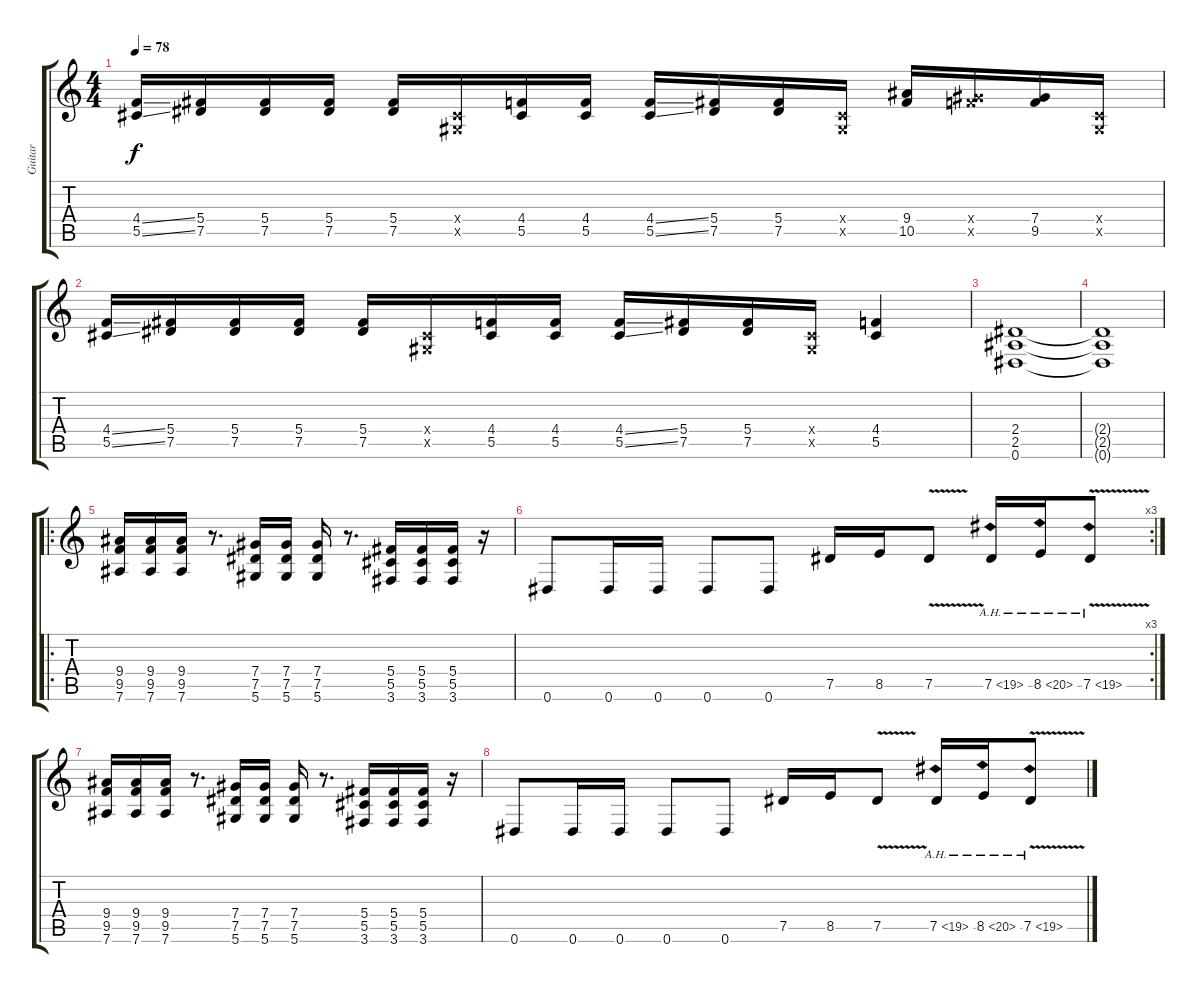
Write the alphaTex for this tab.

\track ("Guitar" "Guitar") {instrument overdrivenguitar}
\staff {score tabs}
\tuning (Eb4 Bb3 Gb3 Db3 Ab2 Eb2) {hide}
\ts (4 4)
\tempo 78
\clef g2
\ks c
(4.4{ss} 5.5{ss}).16{dy f} (5.4 7.5).16 (5.4 7.5).16 (5.4 7.5).16 (5.4 7.5).16 (0.4{x} 0.5{x}).16 (4.4 5.5).16 (4.4 5.5).16 (4.4{ss} 5.5{ss}).16 (5.4 7.5).16 (5.4 7.5).16 (0.4{x} 0.5{x}).16 (9.4 10.5).16 (7.4{x} 9.5{x}).16 (7.4 9.5).16 (0.4{x} 0.5{x}).16 |
(4.4{ss} 5.5{ss}).16 (5.4 7.5).16 (5.4 7.5).16 (5.4 7.5).16 (5.4 7.5).16 (0.4{x} 0.5{x}).16 (4.4 5.5).16 (4.4 5.5).16 (4.4{ss} 5.5{ss}).16 (5.4 7.5).16 (5.4 7.5).16 (0.4{x} 0.5{x}).16 (4.4 5.5).4 |
(2.4 2.5 0.6).1 |
(2.4{t} 2.5{t} 0.6{t}).1 |
\ro
(9.4 9.5 7.6).16 (9.4 9.5 7.6).16 (9.4 9.5 7.6).16 r.8{d} (7.4 7.5 5.6).16 (7.4 7.5 5.6).16 (7.4 7.5 5.6).16 r.8{d} (5.4 5.5 3.6).16 (5.4 5.5 3.6).16 (5.4 5.5 3.6).16 r.16 |
\rc 3
0.6.8 0.6.16 0.6.16 0.6.8 0.6.8 7.5.16 8.5.16 7.5{v}.8 7.5{ah 12}.16 8.5{ah 12}.16 7.5{ah 12 v}.8 |
(9.4 9.5 7.6).16 (9.4 9.5 7.6).16 (9.4 9.5 7.6).16 r.8{d} (7.4 7.5 5.6).16 (7.4 7.5 5.6).16 (7.4 7.5 5.6).16 r.8{d} (5.4 5.5 3.6).16 (5.4 5.5 3.6).16 (5.4 5.5 3.6).16 r.16 |
0.6.8 0.6.16 0.6.16 0.6.8 0.6.8 7.5.16 8.5.16 7.5{v}.8 7.5{ah 12}.16 8.5{ah 12}.16 7.5{ah 12 v}.8
